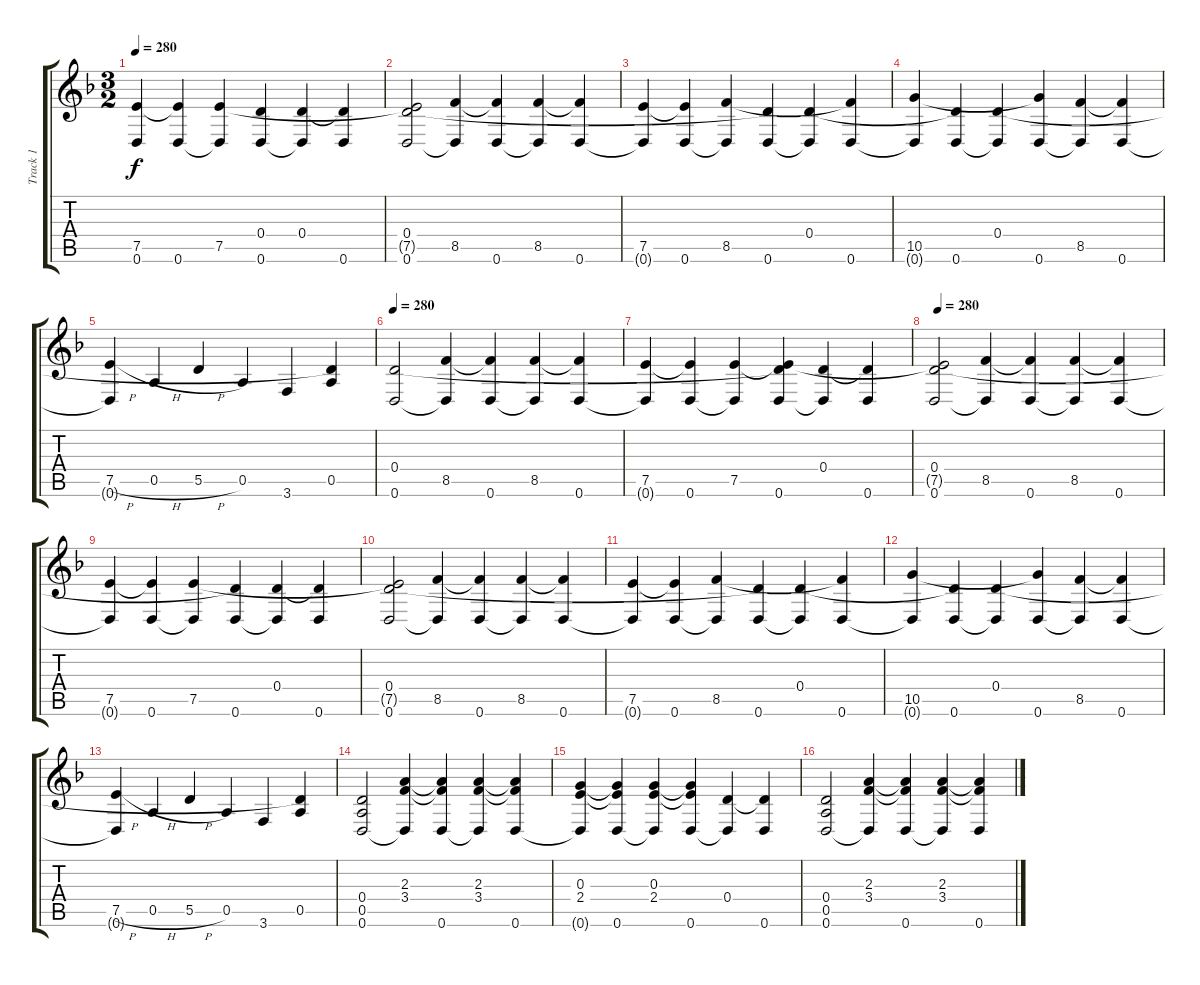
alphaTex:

\track ("Track 1" "Track 1") {instrument acousticguitarnylon}
\staff {score tabs}
\tuning (E4 B3 G3 D3 A2 D2) {hide}
\ts (3 2)
\tempo 280
\clef g2
\ks f
(7.5 0.6{t}).4{dy f} (7.5{t} 0.6).4 (7.5 0.6{t}).4 (0.4{t} 0.6).4 (0.4 0.6{t}).4 (0.4{t} 0.6).4 |
(0.4 7.5{t} 0.6).2 (8.5 0.6{t}).4 (8.5{t} 0.6).4 (8.5 0.6{t}).4 (8.5{t} 0.6).4 |
(7.5 0.6{t}).4 (7.5{t} 0.6).4 (8.5 0.6{t}).4 (0.4{t} 0.6).4 (0.4 0.6{t}).4 (8.5{t} 0.6).4 |
(10.5 0.6{t}).4 (0.4{t} 0.6).4 (0.4 0.6{t}).4 (10.5{t} 0.6).4 (8.5 0.6{t}).4 (8.5{t} 0.6).4 |
(7.5{h} 0.6{t}).4 0.5{h}.4 5.5{h}.4 0.5.4 3.6.4 (0.4{t} 0.5).4 |
\tempo 280
(0.4 0.6).2 (8.5 0.6{t}).4 (8.5{t} 0.6).4 (8.5 0.6{t}).4 (8.5{t} 0.6).4 |
(7.5 0.6{t}).4 (7.5{t} 0.6).4 (7.5 0.6{t}).4 (0.4{t} 7.5{t} 0.6).4 (0.4 0.6{t}).4 (0.4{t} 0.6).4 |
\tempo 280
(0.4 7.5{t} 0.6).2 (8.5 0.6{t}).4 (8.5{t} 0.6).4 (8.5 0.6{t}).4 (8.5{t} 0.6).4 |
(7.5 0.6{t}).4 (7.5{t} 0.6).4 (7.5 0.6{t}).4 (0.4{t} 0.6).4 (0.4 0.6{t}).4 (0.4{t} 0.6).4 |
(0.4 7.5{t} 0.6).2 (8.5 0.6{t}).4 (8.5{t} 0.6).4 (8.5 0.6{t}).4 (8.5{t} 0.6).4 |
(7.5 0.6{t}).4 (7.5{t} 0.6).4 (8.5 0.6{t}).4 (0.4{t} 0.6).4 (0.4 0.6{t}).4 (8.5{t} 0.6).4 |
(10.5 0.6{t}).4 (0.4{t} 0.6).4 (0.4 0.6{t}).4 (10.5{t} 0.6).4 (8.5 0.6{t}).4 (8.5{t} 0.6).4 |
(7.5{h} 0.6{t}).4 0.5{h}.4 5.5{h}.4 0.5.4 3.6.4 (0.4{t} 0.5).4 |
(0.4 0.5 0.6).2 (2.3 3.4 0.6{t}).4 (2.3{t} 3.4{t} 0.6).4 (2.3 3.4 0.6{t}).4 (2.3{t} 3.4{t} 0.6).4 |
(0.3 2.4 0.6{t}).4 (0.3{t} 2.4{t} 0.6).4 (0.3 2.4 0.6{t}).4 (0.3{t} 2.4{t} 0.6).4 (0.4 0.6{t}).4 (0.4{t} 0.6).4 |
(0.4 0.5 0.6).2 (2.3 3.4 0.6{t}).4 (2.3{t} 3.4{t} 0.6).4 (2.3 3.4 0.6{t}).4 (2.3{t} 3.4{t} 0.6).4
